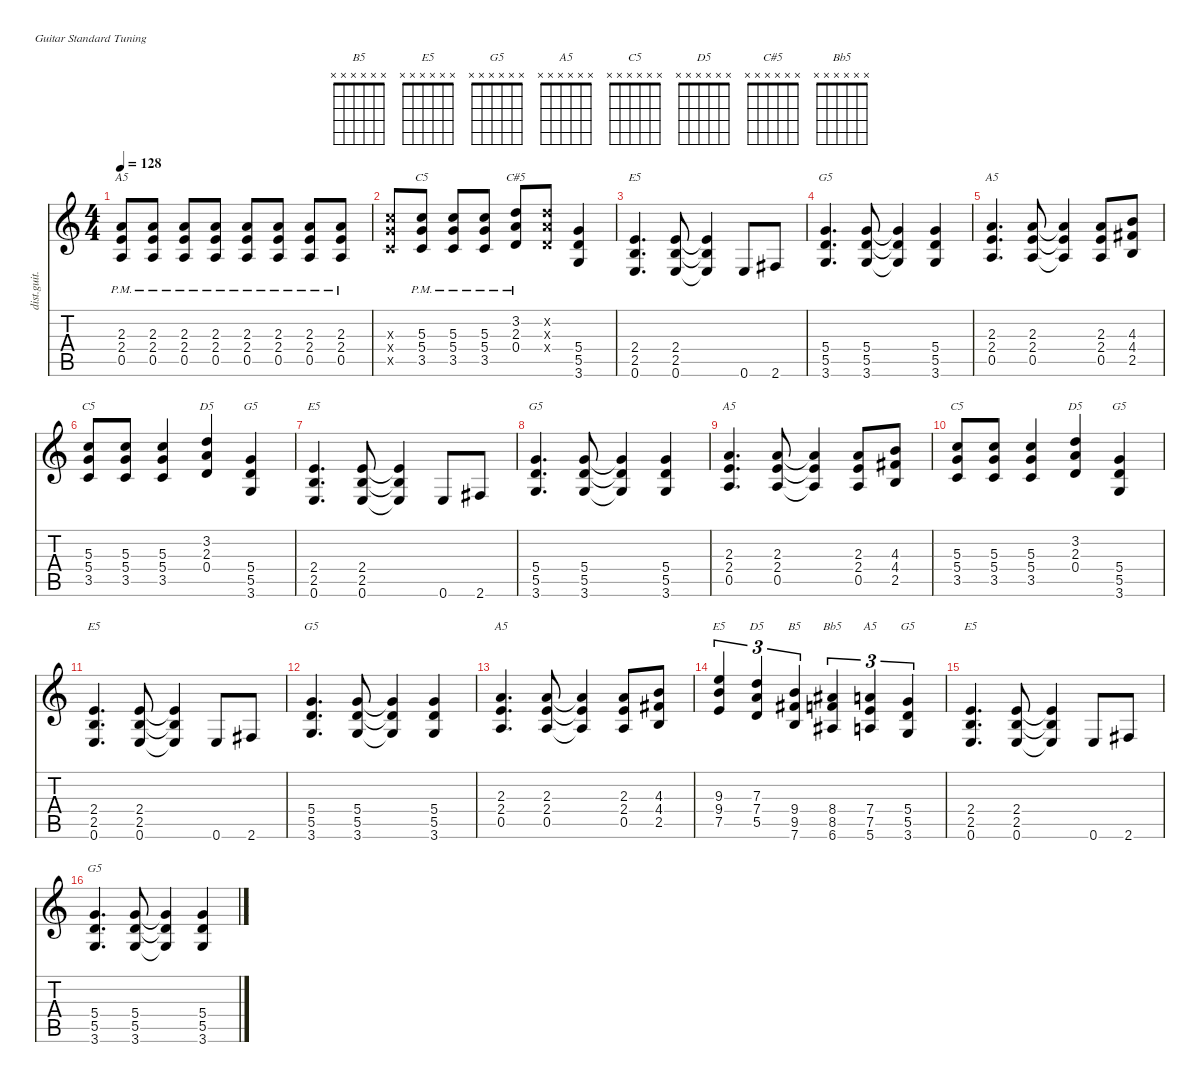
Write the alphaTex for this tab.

\defaultSystemsLayout 4
\hideDynamics
\bracketExtendMode nobrackets
\otherSystemsTrackNameOrientation horizontal
\track ("Guitar 2 (Izzy)" "dist.guit.") {instrument distortionguitar}
\staff {score tabs}
\tuning (E4 B3 G3 D3 A2 E2)
\chord ("B5" x x x x x x)
\chord ("E5" x x x x x x)
\chord ("G5" x x x x x x)
\chord ("A5" x x x x x x)
\chord ("C5" x x x x x x)
\chord ("D5" x x x x x x)
\chord ("C#5" x x x x x x)
\chord ("Bb5" x x x x x x)
\ts (4 4)
\tempo 128
\clef g2
\ks c
(2.3{pm} 2.4{pm} 0.5{pm}).8{ch "A5" dy f} (2.3{pm} 2.4{pm} 0.5{pm}).8 (2.3{pm} 2.4{pm} 0.5{pm}).8 (2.3{pm} 2.4{pm} 0.5{pm}).8 (2.3{pm} 2.4{pm} 0.5{pm}).8 (2.3{pm} 2.4{pm} 0.5{pm}).8 (2.3{pm} 2.4{pm} 0.5{pm}).8 (2.3{pm} 2.4{pm} 0.5{pm}).8 |
(5.3{x} 5.4{x} 3.5{x}).8 (5.3{pm} 5.4{pm} 3.5).8{ch "C5"} (5.3{pm} 5.4{pm} 3.5).8 (5.3{pm} 5.4{pm} 3.5).8 (3.2{pm} 2.3{pm} 0.4{pm}).8{ch "C#5"} (3.2{x} 2.3{x} 0.4{x}).8 (5.4 5.5 3.6).4 |
(2.4 2.5 0.6).4{d ch "E5"} (2.4 2.5 0.6).8 (2.4{t} 2.5{t} 0.6{t}).4 0.6.8 2.6{acc #}.8 |
(5.4 5.5 3.6).4{d ch "G5"} (5.4 5.5 3.6).8 (5.4{t} 5.5{t} 3.6{t}).4 (5.4 5.5 3.6).4 |
(2.3 2.4 0.5).4{d ch "A5"} (2.3 2.4 0.5).8 (2.3{t} 2.4{t} 0.5{t}).4 (2.3 2.4 0.5).8 (4.3 4.4{acc #} 2.5).8 |
(5.3 5.4 3.5).8{ch "C5"} (5.3 5.4 3.5).8 (5.3 5.4 3.5).4 (3.2 2.3 0.4).4{ch "D5"} (5.4 5.5 3.6).4{ch "G5"} |
(2.4 2.5 0.6).4{d ch "E5"} (2.4 2.5 0.6).8 (2.4{t} 2.5{t} 0.6{t}).4 0.6.8 2.6{acc #}.8 |
(5.4 5.5 3.6).4{d ch "G5"} (5.4 5.5 3.6).8 (5.4{t} 5.5{t} 3.6{t}).4 (5.4 5.5 3.6).4 |
(2.3 2.4 0.5).4{d ch "A5"} (2.3 2.4 0.5).8 (2.3{t} 2.4{t} 0.5{t}).4 (2.3 2.4 0.5).8 (4.3 4.4{acc #} 2.5).8 |
(5.3 5.4 3.5).8{ch "C5"} (5.3 5.4 3.5).8 (5.3 5.4 3.5).4 (3.2 2.3 0.4).4{ch "D5"} (5.4 5.5 3.6).4{ch "G5"} |
(2.4 2.5 0.6).4{d ch "E5"} (2.4 2.5 0.6).8 (2.4{t} 2.5{t} 0.6{t}).4 0.6.8 2.6{acc #}.8 |
(5.4 5.5 3.6).4{d ch "G5"} (5.4 5.5 3.6).8 (5.4{t} 5.5{t} 3.6{t}).4 (5.4 5.5 3.6).4 |
(2.3 2.4 0.5).4{d ch "A5"} (2.3 2.4 0.5).8 (2.3{t} 2.4{t} 0.5{t}).4 (2.3 2.4 0.5).8 (4.3 4.4{acc #} 2.5).8 |
(9.3 9.4 7.5).4{tu (3 2) ch "E5"} (7.3 7.4 5.5).4{tu (3 2) ch "D5"} (9.4 9.5{acc #} 7.6).4{tu (3 2) ch "B5"} (8.4{acc #} 8.5 6.6{acc #}).4{tu (3 2) ch "Bb5"} (7.4 7.5 5.6).4{tu (3 2) ch "A5"} (5.4 5.5 3.6).4{tu (3 2) ch "G5"} |
(2.4 2.5 0.6).4{d ch "E5"} (2.4 2.5 0.6).8 (2.4{t} 2.5{t} 0.6{t}).4 0.6.8 2.6{acc #}.8 |
(5.4 5.5 3.6).4{d ch "G5"} (5.4 5.5 3.6).8 (5.4{t} 5.5{t} 3.6{t}).4 (5.4 5.5 3.6).4
